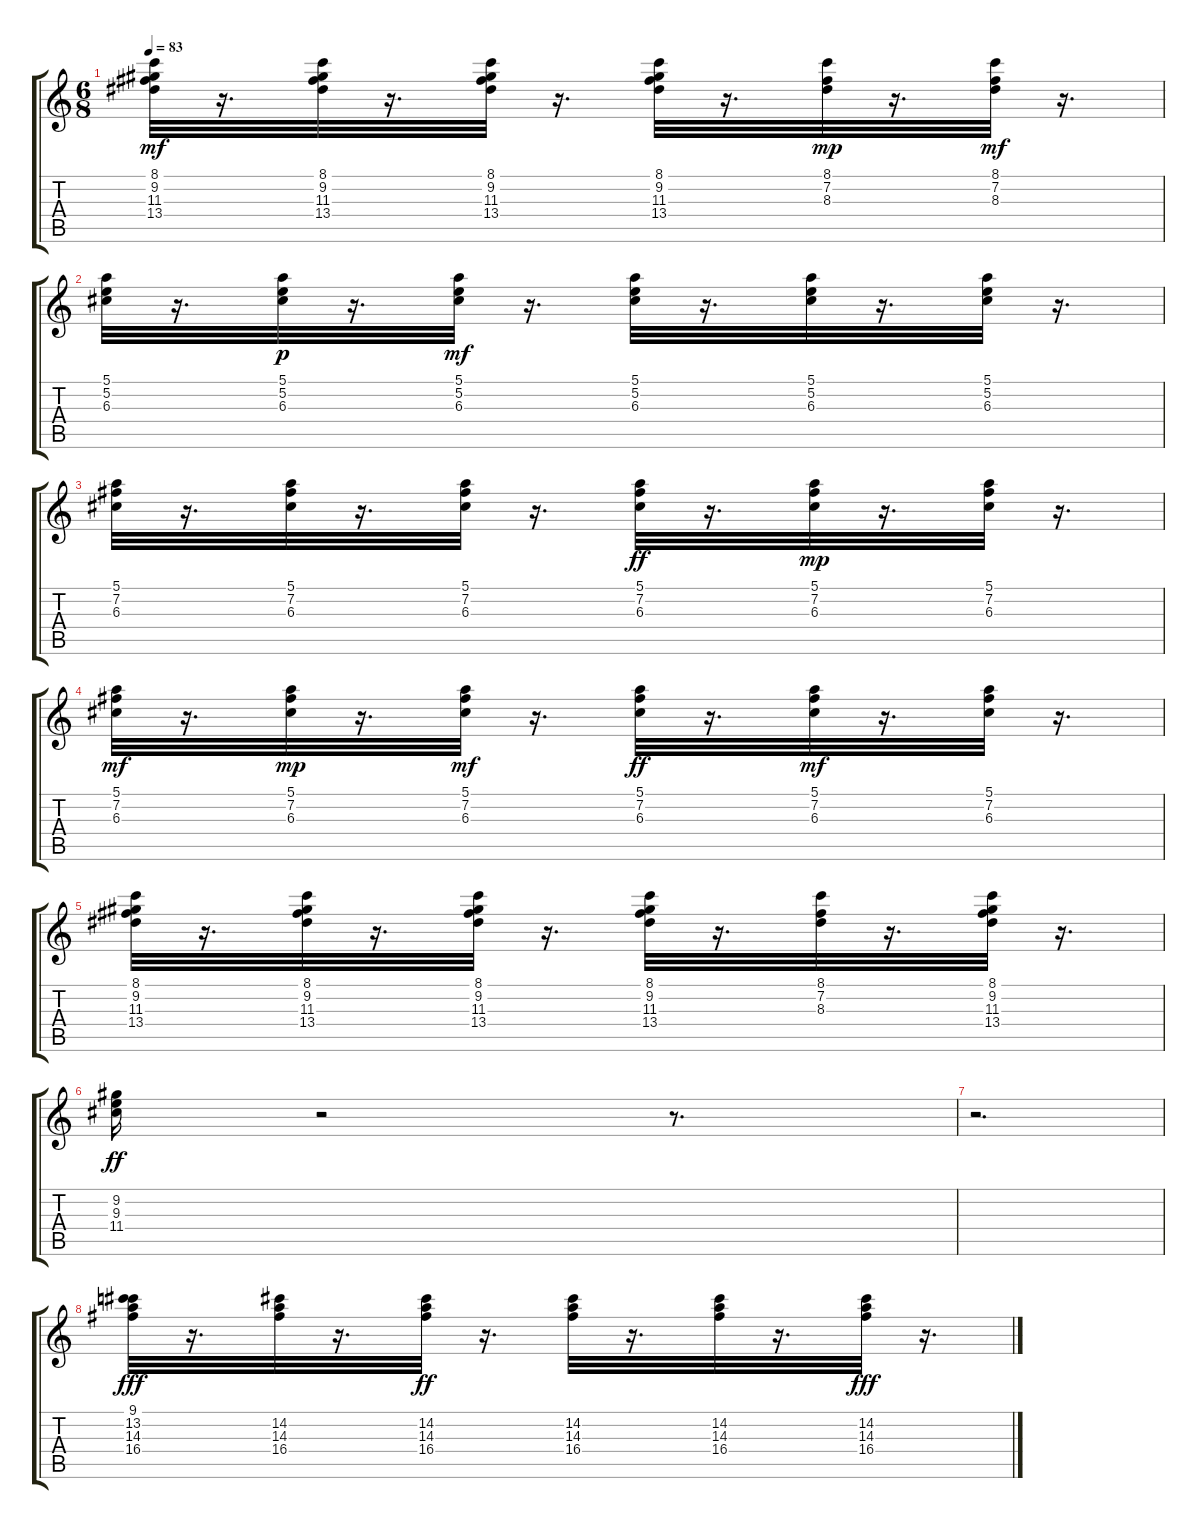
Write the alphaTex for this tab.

\track "" {instrument electricbassfinger}
\staff {score tabs}
\tuning (E4 B3 G3 D3 A2 E2) {hide}
\ts (6 8)
\tempo 83
\clef g2
\ks c
(8.1 9.2 11.3 13.4).32{dy mf} r.16{d} (8.1 9.2 11.3 13.4).32 r.16{d} (8.1 9.2 11.3 13.4).32 r.16{d} (8.1 9.2 11.3 13.4).32 r.16{d} (8.1 7.2 8.3).32{dy mp} r.16{d} (8.1 7.2 8.3).32{dy mf} r.16{d} |
(5.1 5.2 6.3).32 r.16{d} (5.1 5.2 6.3).32{dy p} r.16{d} (5.1 5.2 6.3).32{dy mf} r.16{d} (5.1 5.2 6.3).32 r.16{d} (5.1 5.2 6.3).32 r.16{d} (5.1 5.2 6.3).32 r.16{d} |
(5.1 7.2 6.3).32 r.16{d} (5.1 7.2 6.3).32 r.16{d} (5.1 7.2 6.3).32 r.16{d} (5.1 7.2 6.3).32{dy ff} r.16{d} (5.1 7.2 6.3).32{dy mp} r.16{d} (5.1 7.2 6.3).32 r.16{d} |
(5.1 7.2 6.3).32{dy mf} r.16{d} (5.1 7.2 6.3).32{dy mp} r.16{d} (5.1 7.2 6.3).32{dy mf} r.16{d} (5.1 7.2 6.3).32{dy ff} r.16{d} (5.1 7.2 6.3).32{dy mf} r.16{d} (5.1 7.2 6.3).32 r.16{d} |
(8.1 9.2 11.3 13.4).32 r.16{d} (8.1 9.2 11.3 13.4).32 r.16{d} (8.1 9.2 11.3 13.4).32 r.16{d} (8.1 9.2 11.3 13.4).32 r.16{d} (8.1 7.2 8.3).32 r.16{d} (8.1 9.2 11.3 13.4).32 r.16{d} |
(9.2 9.3 11.4).16{dy ff} r.2 r.8{d} |
r.2{d} |
(9.1 13.2 14.3 16.4).32{dy fff} r.16{d} (14.2 14.3 16.4).32 r.16{d} (14.2 14.3 16.4).32{dy ff} r.16{d} (14.2 14.3 16.4).32 r.16{d} (14.2 14.3 16.4).32 r.16{d} (14.2 14.3 16.4).32{dy fff} r.16{d}
